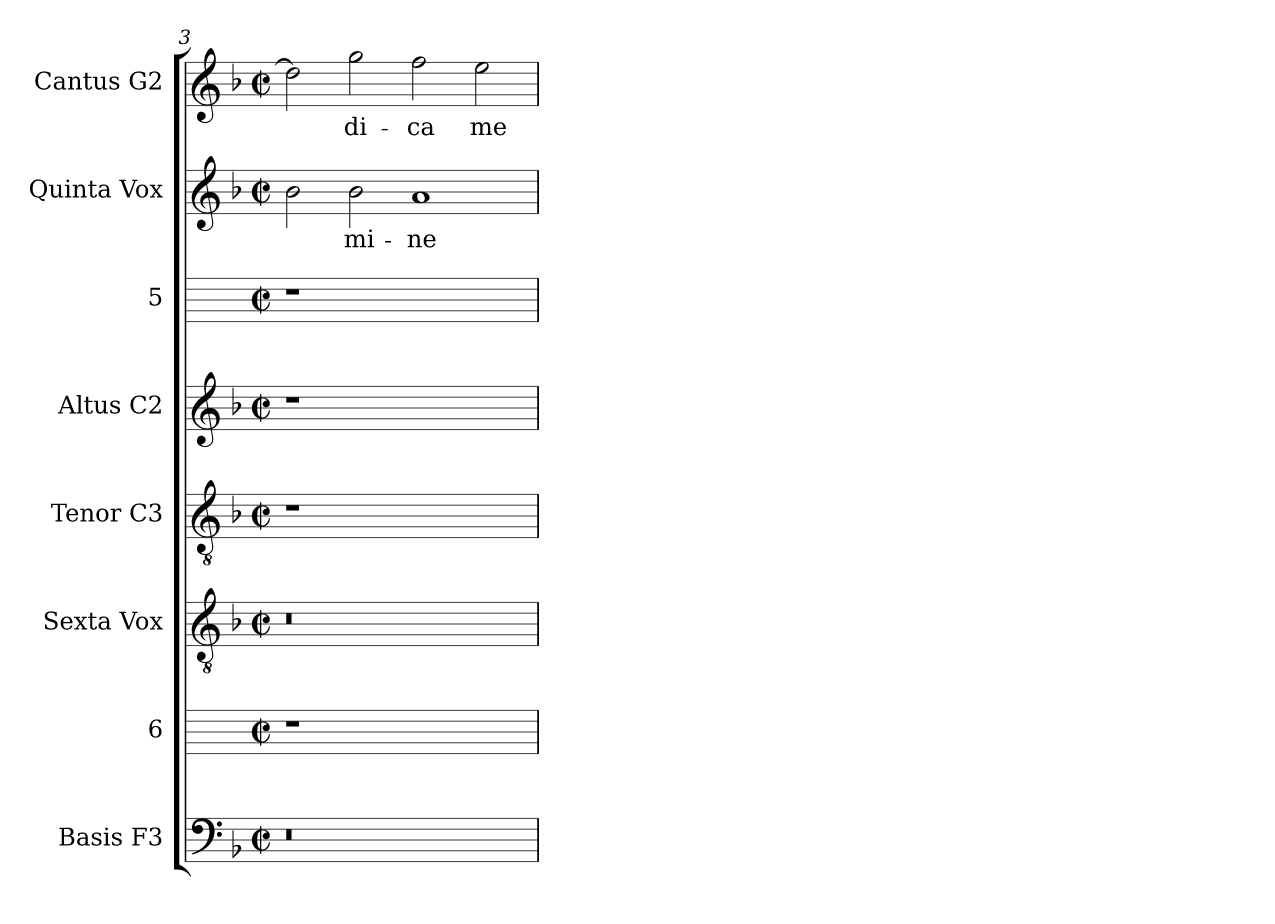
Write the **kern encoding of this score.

**kern	**kern	**kern	**kern	**kern	**kern	**kern	**text	**kern	**text
*part8	*part7	*part6	*part5	*part4	*part3	*part2	*part2	*part1	*part1
*staff8	*staff7	*staff6	*staff5	*staff4	*staff3	*staff2	*staff2	*staff1	*staff1
*I"Basis  F3	*I"6	*I"Sexta  Vox	*I"Tenor  C3	*I"Altus  C2	*I"5	*I"Quinta  Vox	*	*I"Cantus  G2	*
*I'B	*	*	*I'T	*I'A	*	*	*	*I'C	*
*clefF4	*	*clefGv2	*clefGv2	*clefG2	*	*clefG2	*	*clefG2	*
*k[b-]	*k[]	*k[b-]	*k[b-]	*k[b-]	*k[]	*k[b-]	*	*k[b-]	*
*F:	*C:	*F:	*F:	*F:	*C:	*F:	*	*F:	*
*M2/2	*M2/2	*M2/2	*M2/2	*M2/2	*M2/2	*M2/2	*	*M2/2	*
*met(c|)	*met(c|)	*met(c|)	*met(c|)	*met(c|)	*met(c|)	*met(c|)	*	*met(c|)	*
=3	=3	=3	=3	=3	=3	=3	=3	=3	=3
!	!	!	!	!	!	!	!LO:LY:b:cj	!	!LO:LY:b:cj
0r	1r	0r	1r	1r	1r	2b-\	--	2dd\]	--
!	!	!	!	!	!	!	!LO:LY:b:cj	!	!LO:LY:b:cj
.	.	.	.	.	.	2b-\	-mi-	2gg\	-di-
!	!	!	!	!	!	!	!LO:LY:b:cj	!	!LO:LY:b:cj
.	1ryy	.	1ryy	1ryy	1ryy	1a	-ne	2ff\	-ca
!	!	!	!	!	!	!	!	!	!LO:LY:b:cj
.	.	.	.	.	.	.	.	2ee\	me
=	=	=	=	=	=	=	=	=	=
*-	*-	*-	*-	*-	*-	*-	*-	*-	*-
